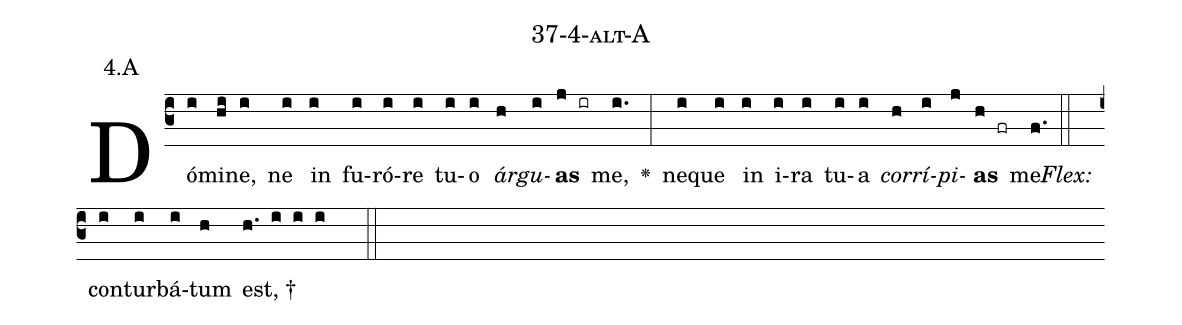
name: 37-4-alt-A;
annotation: 4.A;
%%
(c3)Dó(i)mi(hi)ne,(i) ne(i) in(i) fu(i)ró(i)re(i) tu(i)o(i) <i>ár</i>(h)<i>gu</i>(i)<b>as</b>(j ir) me,(i.) <v>\greheightstar</v>(:) ne(i)que(i) in(i) i(i)ra(i) tu(i)a(i) <i>cor</i>(h)<i>rí</i>(i)<i>pi</i>(j)<b>as</b>(h fr) me.(f.) (::)
<i>Flex:</i>()  con(i)tur(i)bá(i)tum(h) est, †(h. i i i  ::)

%E(i) u(h) o(i) u(j) a(h) e.(f.) (::)
